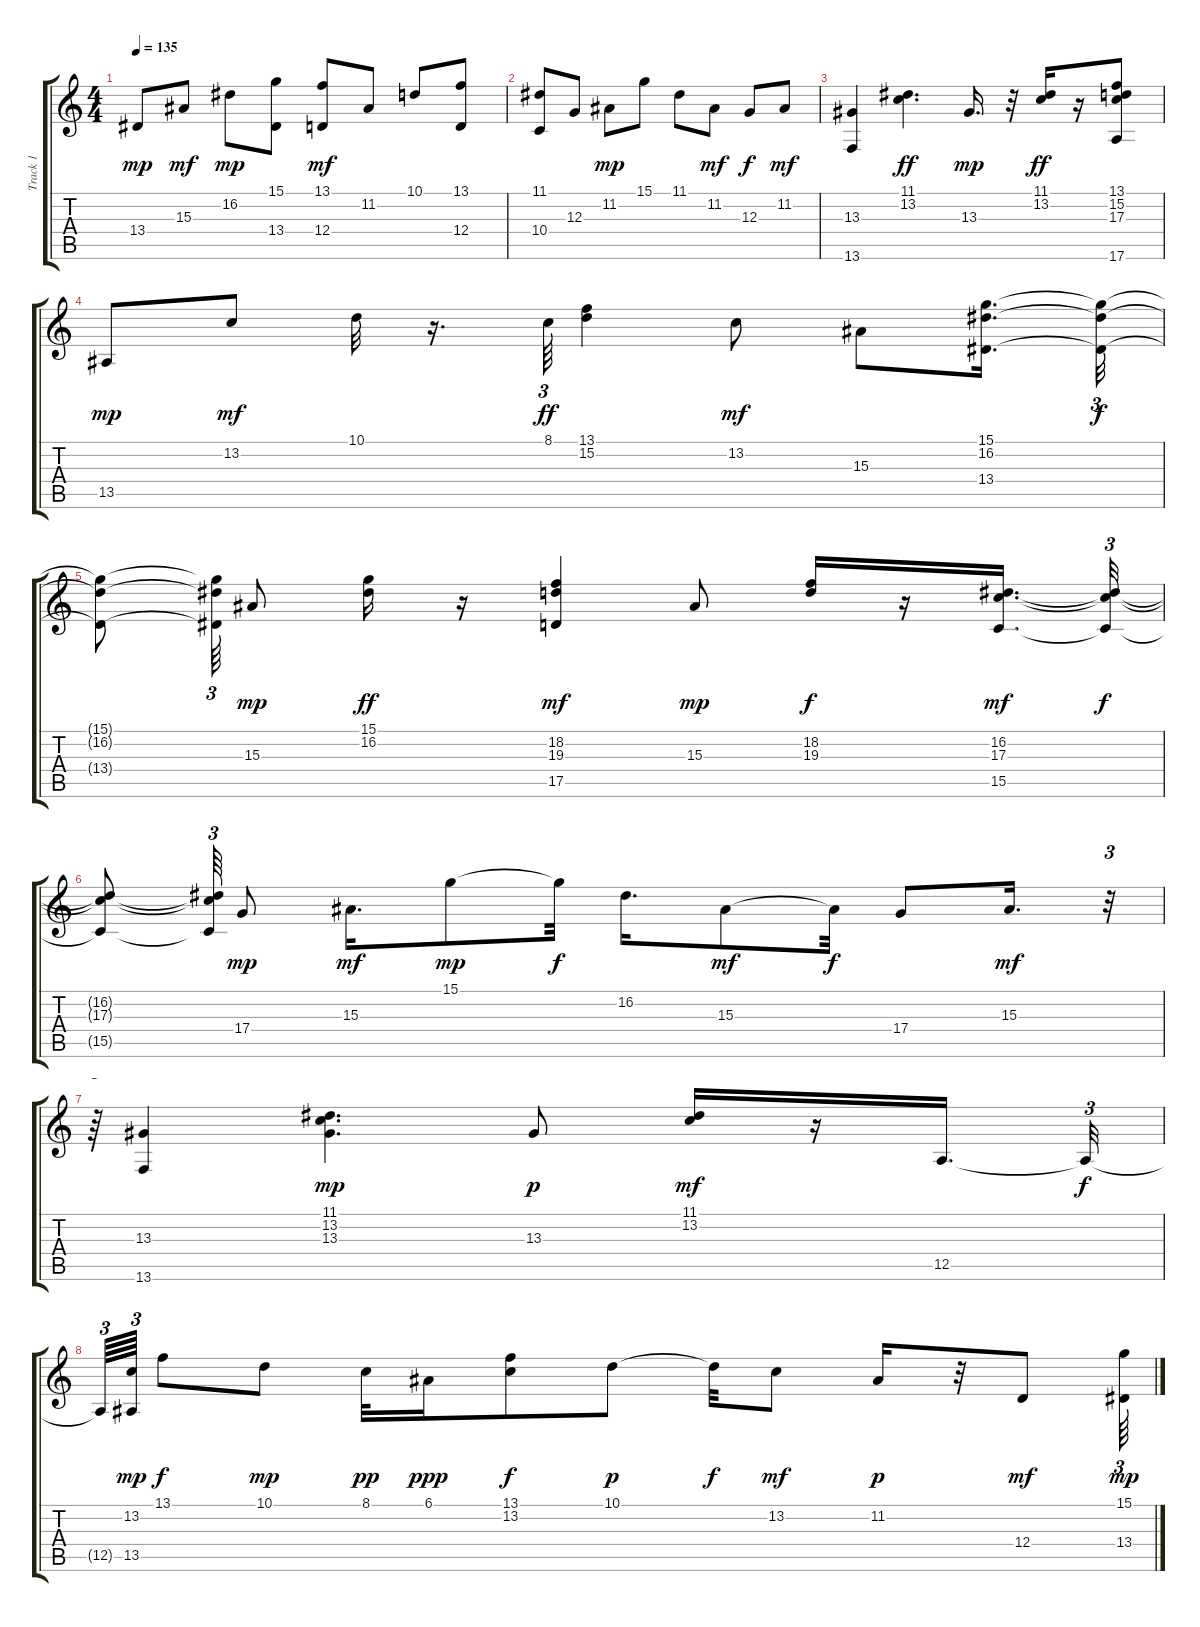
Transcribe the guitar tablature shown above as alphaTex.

\track ("Track 1" "Track 1") {instrument electricpiano1}
\staff {score tabs}
\tuning (E4 B3 G3 D3 A2 E2) {hide}
\ts (4 4)
\tempo 135
\clef g2
\ks c
13.4.8{dy mp} 15.3.8{dy mf} 16.2.8{dy mp} (15.1 13.4).8 (13.1 12.4).8{dy mf} 11.2.8 10.1.8 (13.1 12.4).8 |
(11.1 10.4).8 12.3.8 11.2.8{dy mp} 15.1.8 11.1.8 11.2.8{dy mf} 12.3.8{dy f} 11.2.8{dy mf} |
(13.3 13.6).4 (11.1 13.2).4{d dy ff} 13.3.16{d dy mp} r.32 (11.1 13.2).16{dy ff} r.16 (13.1 15.2 17.3 17.6).8 |
13.5.8{dy mp} 13.2.8{dy mf} 10.1.32 r.16{d} 8.1.64{tu (3 2) dy ff} (13.1 15.2).4 13.2.8{dy mf} 15.3.8 (15.1 16.2 13.4).16{d} (15.1{t} 16.2{t} 13.4{t}).32{tu (3 2) dy f} |
(15.1{t} 16.2{t} 13.4{t}).8 (15.1{t} 16.2{t} 13.4{t}).64{tu (3 2)} 15.3.8{dy mp} (15.1 16.2).16{dy ff} r.16 (18.2 19.3 17.5).4{dy mf} 15.3.8{dy mp} (18.2 19.3).16{dy f} r.16 (16.2 17.3 15.5).16{d dy mf} (16.2{t} 17.3{t} 15.5{t}).32{tu (3 2) dy f} |
(16.2{t} 17.3{t} 15.5{t}).8 (16.2{t} 17.3{t} 15.5{t}).64{tu (3 2)} 17.4.8{dy mp} 15.3.16{d dy mf} 15.1.8{dy mp} 15.1{t}.32{dy f} 16.2.16{d} 15.3.8{dy mf} 15.3{t}.32{dy f} 17.4.8 15.3.16{d dy mf} r.32{tu (3 2)} |
r.64{tu (3 2)} (13.3 13.6).4 (11.1 13.2 13.3).4{d dy mp} 13.3.8{dy p} (11.1 13.2).16{dy mf} r.16 12.5.16{d} 12.5{t}.32{tu (3 2) dy f} |
12.5{t}.64{tu (3 2)} (13.2 13.5).64{tu (3 2) dy mp} 13.1.8{dy f} 10.1.8{dy mp} 8.1.32{dy pp} 6.1.16{dy ppp} (13.1 13.2).8{dy f} 10.1.8{dy p} 10.1{t}.32{dy f} 13.2.8{dy mf} 11.2.16{dy p} r.32 12.4.8{dy mf} (15.1 13.4).64{tu (3 2) dy mp}
